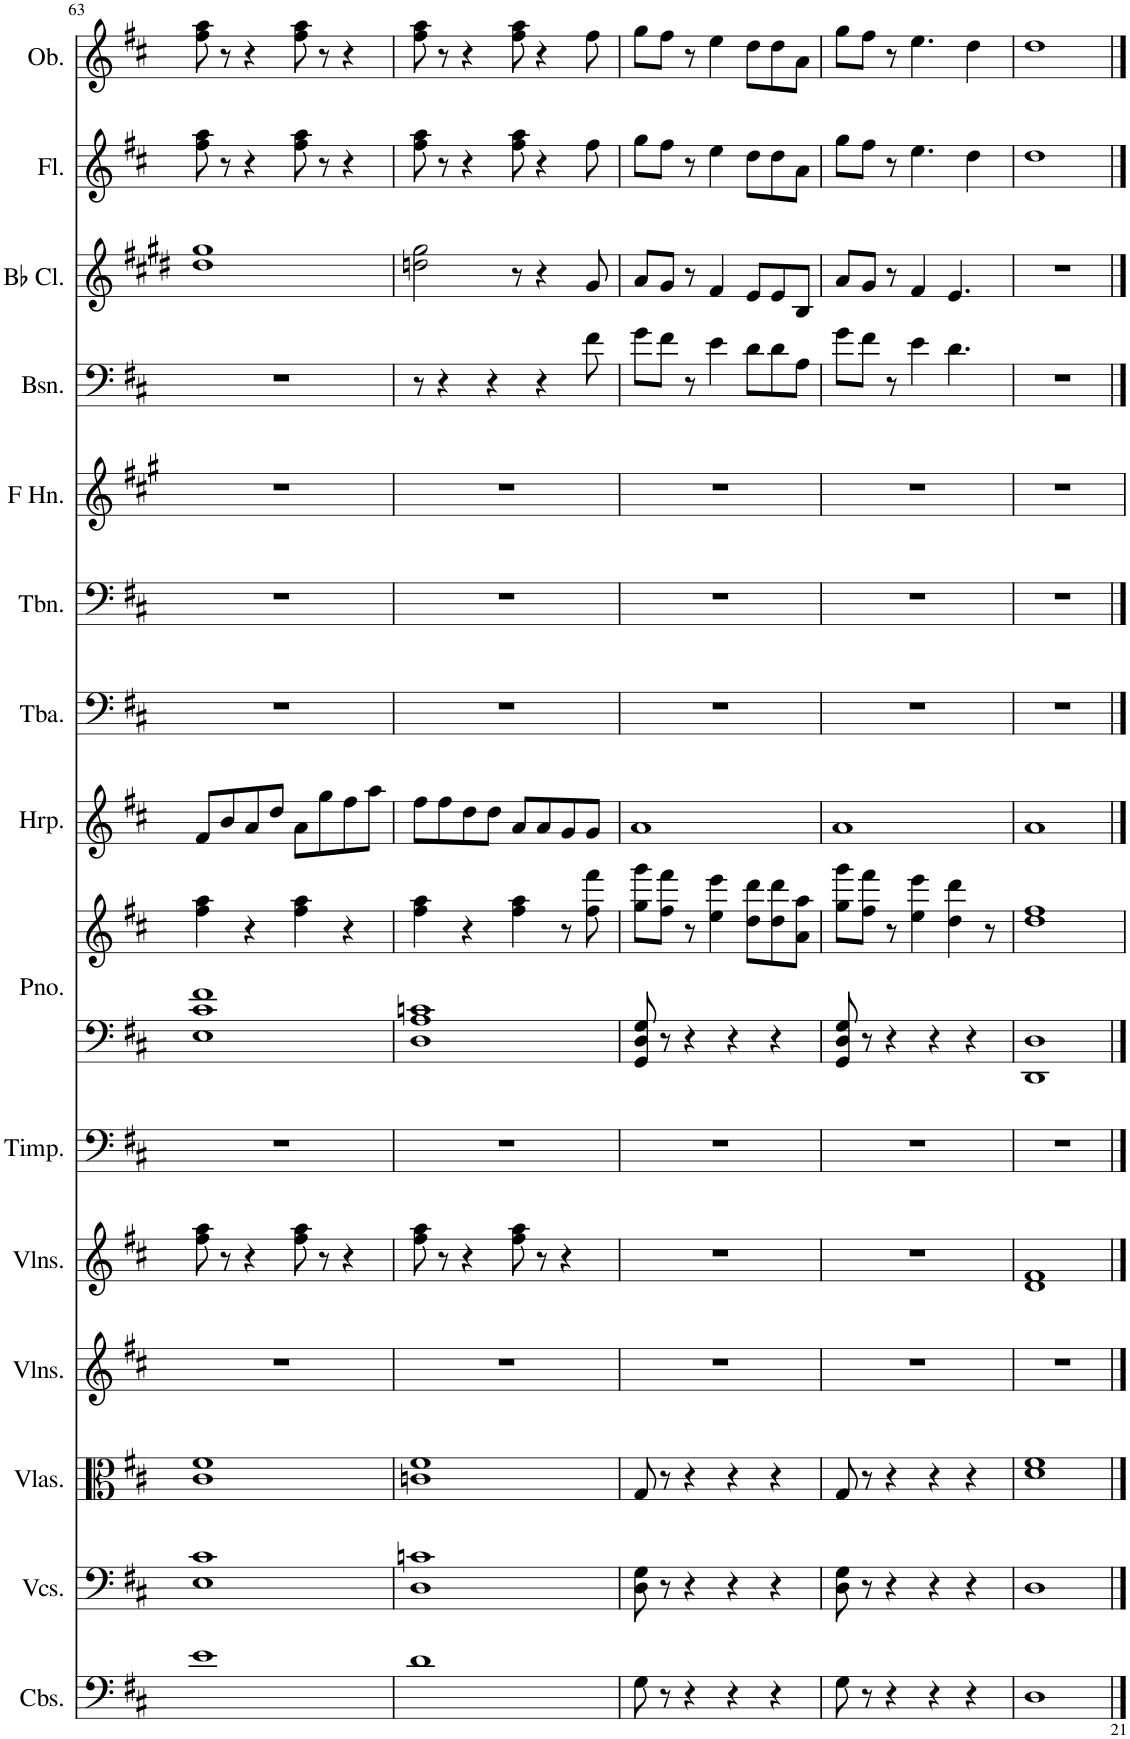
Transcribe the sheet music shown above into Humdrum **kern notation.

**kern	**kern	**kern	**kern	**kern	**kern	**kern	**kern	**kern	**kern	**kern	**kern	**kern	**kern	**kern	**kern
*part15	*part14	*part13	*part12	*part11	*part10	*part9	*part9	*part8	*part7	*part6	*part5	*part4	*part3	*part2	*part1
*staff16	*staff15	*staff14	*staff13	*staff12	*staff11	*staff10	*staff9	*staff8	*staff7	*staff6	*staff5	*staff4	*staff3	*staff2	*staff1
*I"Contrabasses	*I"Violoncellos	*I"Violas	*I"Violins	*I"Violins	*I"Timpani	*I"Piano	*	*I"Harp	*I"Tuba	*I"Trombone	*I"Horn in F	*I"Bassoon	*I"Bb Clarinet	*I"Flute	*I"Oboe
*I'Cbs.	*I'Vcs.	*I'Vlas.	*I'Vlns.	*I'Vlns.	*I'Timp.	*I'Pno.	*	*I'Hrp.	*I'Tba.	*I'Tbn.	*	*I'Bsn.	*I'Bb Cl.	*I'Fl.	*I'Ob.
!!LO:PB:g=z
*clefF4	*clefF4	*clefC3	*clefG2	*clefG2	*clefF4	*clefF4	*clefG2	*clefG2	*clefF4	*clefF4	*clefG2	*clefF4	*clefG2	*clefG2	*clefG2
*Trd7c12	*	*	*	*	*	*	*	*	*	*	*Trd4c7	*	*Trd1c2	*	*
*k[f#c#]	*k[f#c#]	*k[f#c#]	*k[f#c#]	*k[f#c#]	*k[f#c#]	*k[f#c#]	*k[f#c#]	*k[f#c#]	*k[f#c#]	*k[f#c#]	*k[f#c#g#]	*k[f#c#]	*k[f#c#g#d#]	*k[f#c#]	*k[f#c#]
*M4/4	*M4/4	*M4/4	*M4/4	*M4/4	*M4/4	*M4/4	*M4/4	*M4/4	*M4/4	*M4/4	*M4/4	*M4/4	*M4/4	*M4/4	*M4/4
=63	=63	=63	=63	=63	=63	=63	=63	=63	=63	=63	=63	=63	=63	=63	=63
1e	1E 1c#	1c# 1f#	1r	8ff#\ 8aa\	1r	1E 1c# 1f#	4ff#\ 4aa\	8f#/L	1r	1r	1r	1r	1dd# 1gg#	8ff#\ 8aa\	8ff#\ 8aa\
.	.	.	.	8r	.	.	.	8b/	.	.	.	.	.	8r	8r
.	.	.	.	4r	.	.	4r	8a/	.	.	.	.	.	4r	4r
.	.	.	.	.	.	.	.	8dd/J	.	.	.	.	.	.	.
.	.	.	.	8ff#\ 8aa\	.	.	4ff#\ 4aa\	8a\L	.	.	.	.	.	8ff#\ 8aa\	8ff#\ 8aa\
.	.	.	.	8r	.	.	.	8gg\	.	.	.	.	.	8r	8r
.	.	.	.	4r	.	.	4r	8ff#\	.	.	.	.	.	4r	4r
.	.	.	.	.	.	.	.	8aa\J	.	.	.	.	.	.	.
=64	=64	=64	=64	=64	=64	=64	=64	=64	=64	=64	=64	=64	=64	=64	=64
1d	1D 1cn	1cn 1f#	1r	8ff#\ 8aa\	1r	1D 1A 1cn	4ff#\ 4aa\	8ff#\L	1r	1r	1r	8r	2ddn\ 2gg#\	8ff#\ 8aa\	8ff#\ 8aa\
.	.	.	.	8r	.	.	.	8ff#\	.	.	.	4r	.	8r	8r
.	.	.	.	4r	.	.	4r	8dd\	.	.	.	.	.	4r	4r
.	.	.	.	.	.	.	.	8dd\J	.	.	.	4r	.	.	.
.	.	.	.	8ff#\ 8aa\	.	.	4ff#\ 4aa\	8a/L	.	.	.	.	8r	8ff#\ 8aa\	8ff#\ 8aa\
.	.	.	.	8r	.	.	.	8a/	.	.	.	4r	4r	4r	4r
.	.	.	.	4r	.	.	8r	8g/	.	.	.	.	.	.	.
.	.	.	.	.	.	.	8ff#\ 8fff#\	8g/J	.	.	.	8f#\	8g#/	8ff#\	8ff#\
=65	=65	=65	=65	=65	=65	=65	=65	=65	=65	=65	=65	=65	=65	=65	=65
8G\	8D\ 8G\	8G/	1r	1r	1r	8GG/ 8D/ 8G/	8gg\ 8ggg\L	1a	1r	1r	1r	8g\L	8a/L	8gg\L	8gg\L
8r	8r	8r	.	.	.	8r	8ff#\ 8fff#\J	.	.	.	.	8f#\J	8g#/J	8ff#\J	8ff#\J
4r	4r	4r	.	.	.	4r	8r	.	.	.	.	8r	8r	8r	8r
.	.	.	.	.	.	.	4ee\ 4eee\	.	.	.	.	4e\	4f#/	4ee\	4ee\
4r	4r	4r	.	.	.	4r	.	.	.	.	.	.	.	.	.
.	.	.	.	.	.	.	8dd\ 8ddd\L	.	.	.	.	8d\L	8e/L	8dd\L	8dd\L
4r	4r	4r	.	.	.	4r	8dd\ 8ddd\	.	.	.	.	8d\	8e/	8dd\	8dd\
.	.	.	.	.	.	.	8a\ 8aa\J	.	.	.	.	8A\J	8B/J	8a\J	8a\J
=66	=66	=66	=66	=66	=66	=66	=66	=66	=66	=66	=66	=66	=66	=66	=66
8G\	8D\ 8G\	8G/	1r	1r	1r	8GG/ 8D/ 8G/	8gg\ 8ggg\L	1a	1r	1r	1r	8g\L	8a/L	8gg\L	8gg\L
8r	8r	8r	.	.	.	8r	8ff#\ 8fff#\J	.	.	.	.	8f#\J	8g#/J	8ff#\J	8ff#\J
4r	4r	4r	.	.	.	4r	8r	.	.	.	.	8r	8r	8r	8r
.	.	.	.	.	.	.	4ee\ 4eee\	.	.	.	.	4e\	4f#/	4.ee\	4.ee\
4r	4r	4r	.	.	.	4r	.	.	.	.	.	.	.	.	.
.	.	.	.	.	.	.	4dd\ 4ddd\	.	.	.	.	4.d\	4.e/	.	.
4r	4r	4r	.	.	.	4r	.	.	.	.	.	.	.	4dd\	4dd\
.	.	.	.	.	.	.	8r	.	.	.	.	.	.	.	.
=67	=67	=67	=67	=67	=67	=67	=67	=67	=67	=67	=67	=67	=67	=67	=67
1D	1D	1d 1f#	1r	1d 1f#	1r	1DD 1D	1dd 1ff#	1a	1r	1r	1r	1r	1r	1dd	1dd
==	==	==	==	==	==	==	==	==	==	==	==	==	==	==	==
*-	*-	*-	*-	*-	*-	*-	*-	*-	*-	*-	*-	*-	*-	*-	*-
